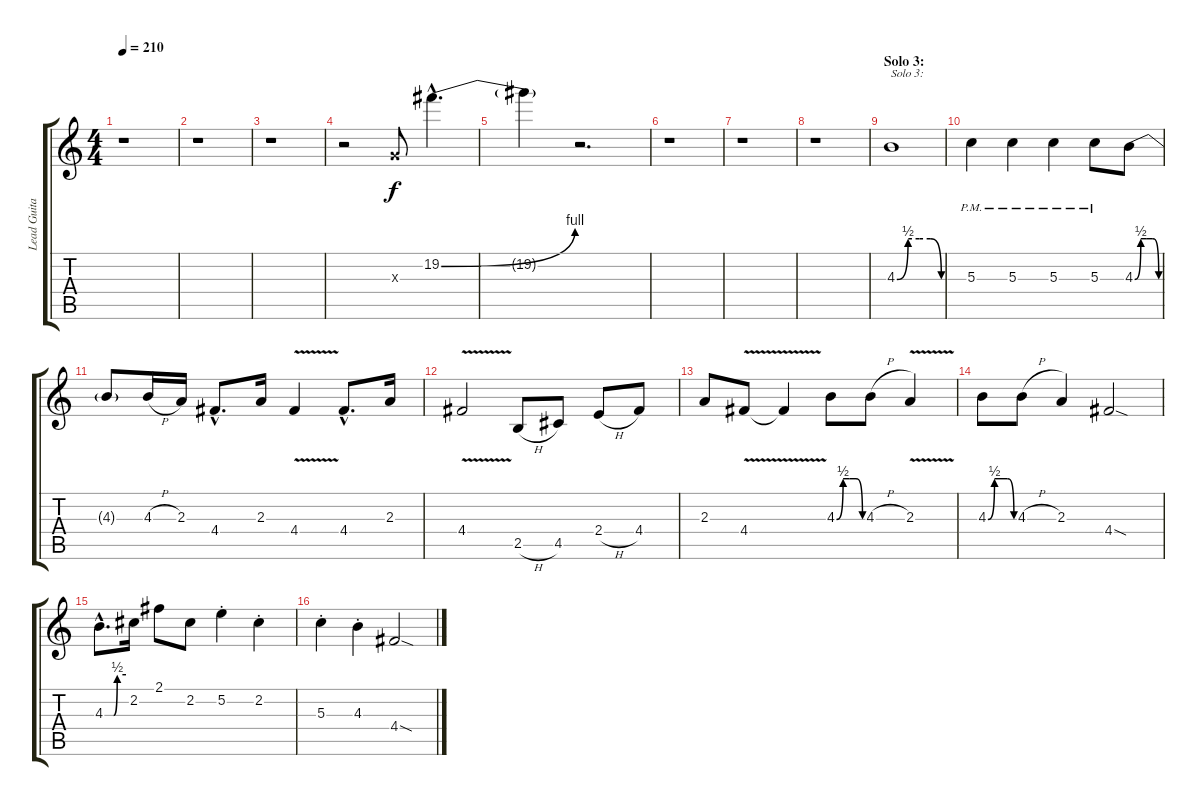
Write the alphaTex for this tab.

\track ("Lead Guitar I" "Lead Guita") {instrument distortionguitar}
\staff {score tabs}
\tuning (E4 B3 G3 D3 A2 E2) {hide}
\ts (4 4)
\tempo 210
\clef g2
\ks c
r.1{dy f} |
r.1 |
r.1 |
r.2 0.3{x}.8 19.2{be (bend 0 0 60 4) hac}.4{d} |
19.2{t}.4 r.2{d} |
r.1 |
r.1 |
r.1 |
\section ("" "Solo 3:")
4.3{be (custom 0 0 15 2 30 2 45 2 60 0)}.1{txt "Solo 3:"} |
5.3{pm}.4 5.3{pm}.4 5.3{pm}.4 5.3{pm}.8 4.3{be (custom 0 0 15 2 30 2 45 2 60 0)}.8 |
4.3{t}.8 4.3{h}.16 2.3.16 4.4{hac}.8{d} 2.3.16 4.4{v}.4 4.4{hac}.8{d} 2.3.16 |
4.4{v}.2 2.5{h}.8 4.5.8 2.4{h}.8 4.4.8 |
2.3.8 4.4{v}.8 4.4{t}.4 4.3{be (custom 0 0 15 2 30 2 45 2 60 0)}.8 4.3{h}.8 2.3{v}.4 |
4.3{be (custom 0 0 15 2 30 2 45 2 60 0)}.8 4.3{h}.8 2.3.4 4.4{sod}.2 |
4.3{be (custom 0 0 25 0 35 2 60 2) hac}.8{d} 2.2.16 2.1.8 2.2.8 5.2{st}.4 2.2{st}.4 |
5.3{st}.4 4.3{st}.4 4.4{sod}.2
